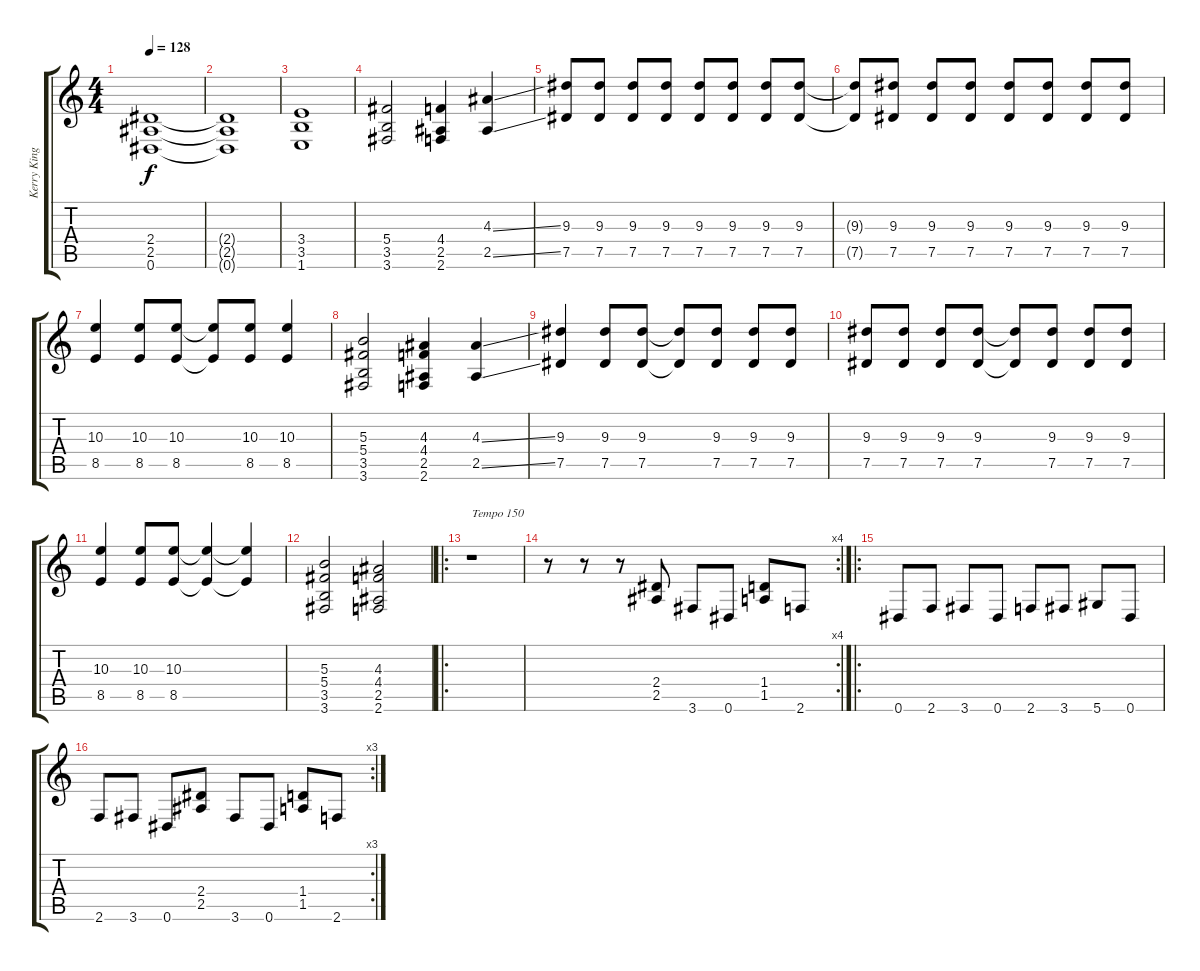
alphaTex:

\track ("Kerry King" "Kerry King") {instrument distortionguitar}
\staff {score tabs}
\tuning (Eb4 Bb3 Gb3 Db3 Ab2 Eb2) {hide}
\ts (4 4)
\tempo 128
\clef g2
\ks c
(2.4 2.5 0.6).1{dy f} |
(2.4{t} 2.5{t} 0.6{t}).1 |
(3.4 3.5 1.6).1 |
(5.4 3.5 3.6).2 (4.4 2.5 2.6).4 (4.3{ss} 2.5{ss}).4 |
(9.3 7.5).8 (9.3 7.5).8 (9.3 7.5).8 (9.3 7.5).8 (9.3 7.5).8 (9.3 7.5).8 (9.3 7.5).8 (9.3 7.5).8 |
(9.3{t} 7.5{t}).8 (9.3 7.5).8 (9.3 7.5).8 (9.3 7.5).8 (9.3 7.5).8 (9.3 7.5).8 (9.3 7.5).8 (9.3 7.5).8 |
(10.3 8.5).4 (10.3 8.5).8 (10.3 8.5).8 (10.3{t} 8.5{t}).8 (10.3 8.5).8 (10.3 8.5).4 |
(5.3 5.4 3.5 3.6).2 (4.3 4.4 2.5 2.6).4 (4.3{ss} 2.5{ss}).4 |
(9.3 7.5).4 (9.3 7.5).8 (9.3 7.5).8 (9.3{t} 7.5{t}).8 (9.3 7.5).8 (9.3 7.5).8 (9.3 7.5).8 |
(9.3 7.5).8 (9.3 7.5).8 (9.3 7.5).8 (9.3 7.5).8 (9.3{t} 7.5{t}).8 (9.3 7.5).8 (9.3 7.5).8 (9.3 7.5).8 |
(10.3 8.5).4 (10.3 8.5).8 (10.3 8.5).8 (10.3{t} 8.5{t}).4 (10.3{t} 8.5{t}).4 |
(5.3 5.4 3.5 3.6).2 (4.3 4.4 2.5 2.6).2 |
\ro
r.1{txt "Tempo 150"} |
\rc 4
r.8 r.8 r.8 (2.4 2.5).8 3.6.8 0.6.8 (1.4 1.5).8 2.6.8 |
\ro
0.6.8 2.6.8 3.6.8 0.6.8 2.6.8 3.6.8 5.6.8 0.6.8 |
\rc 3
2.6.8 3.6.8 0.6.8 (2.4 2.5).8 3.6.8 0.6.8 (1.4 1.5).8 2.6.8
